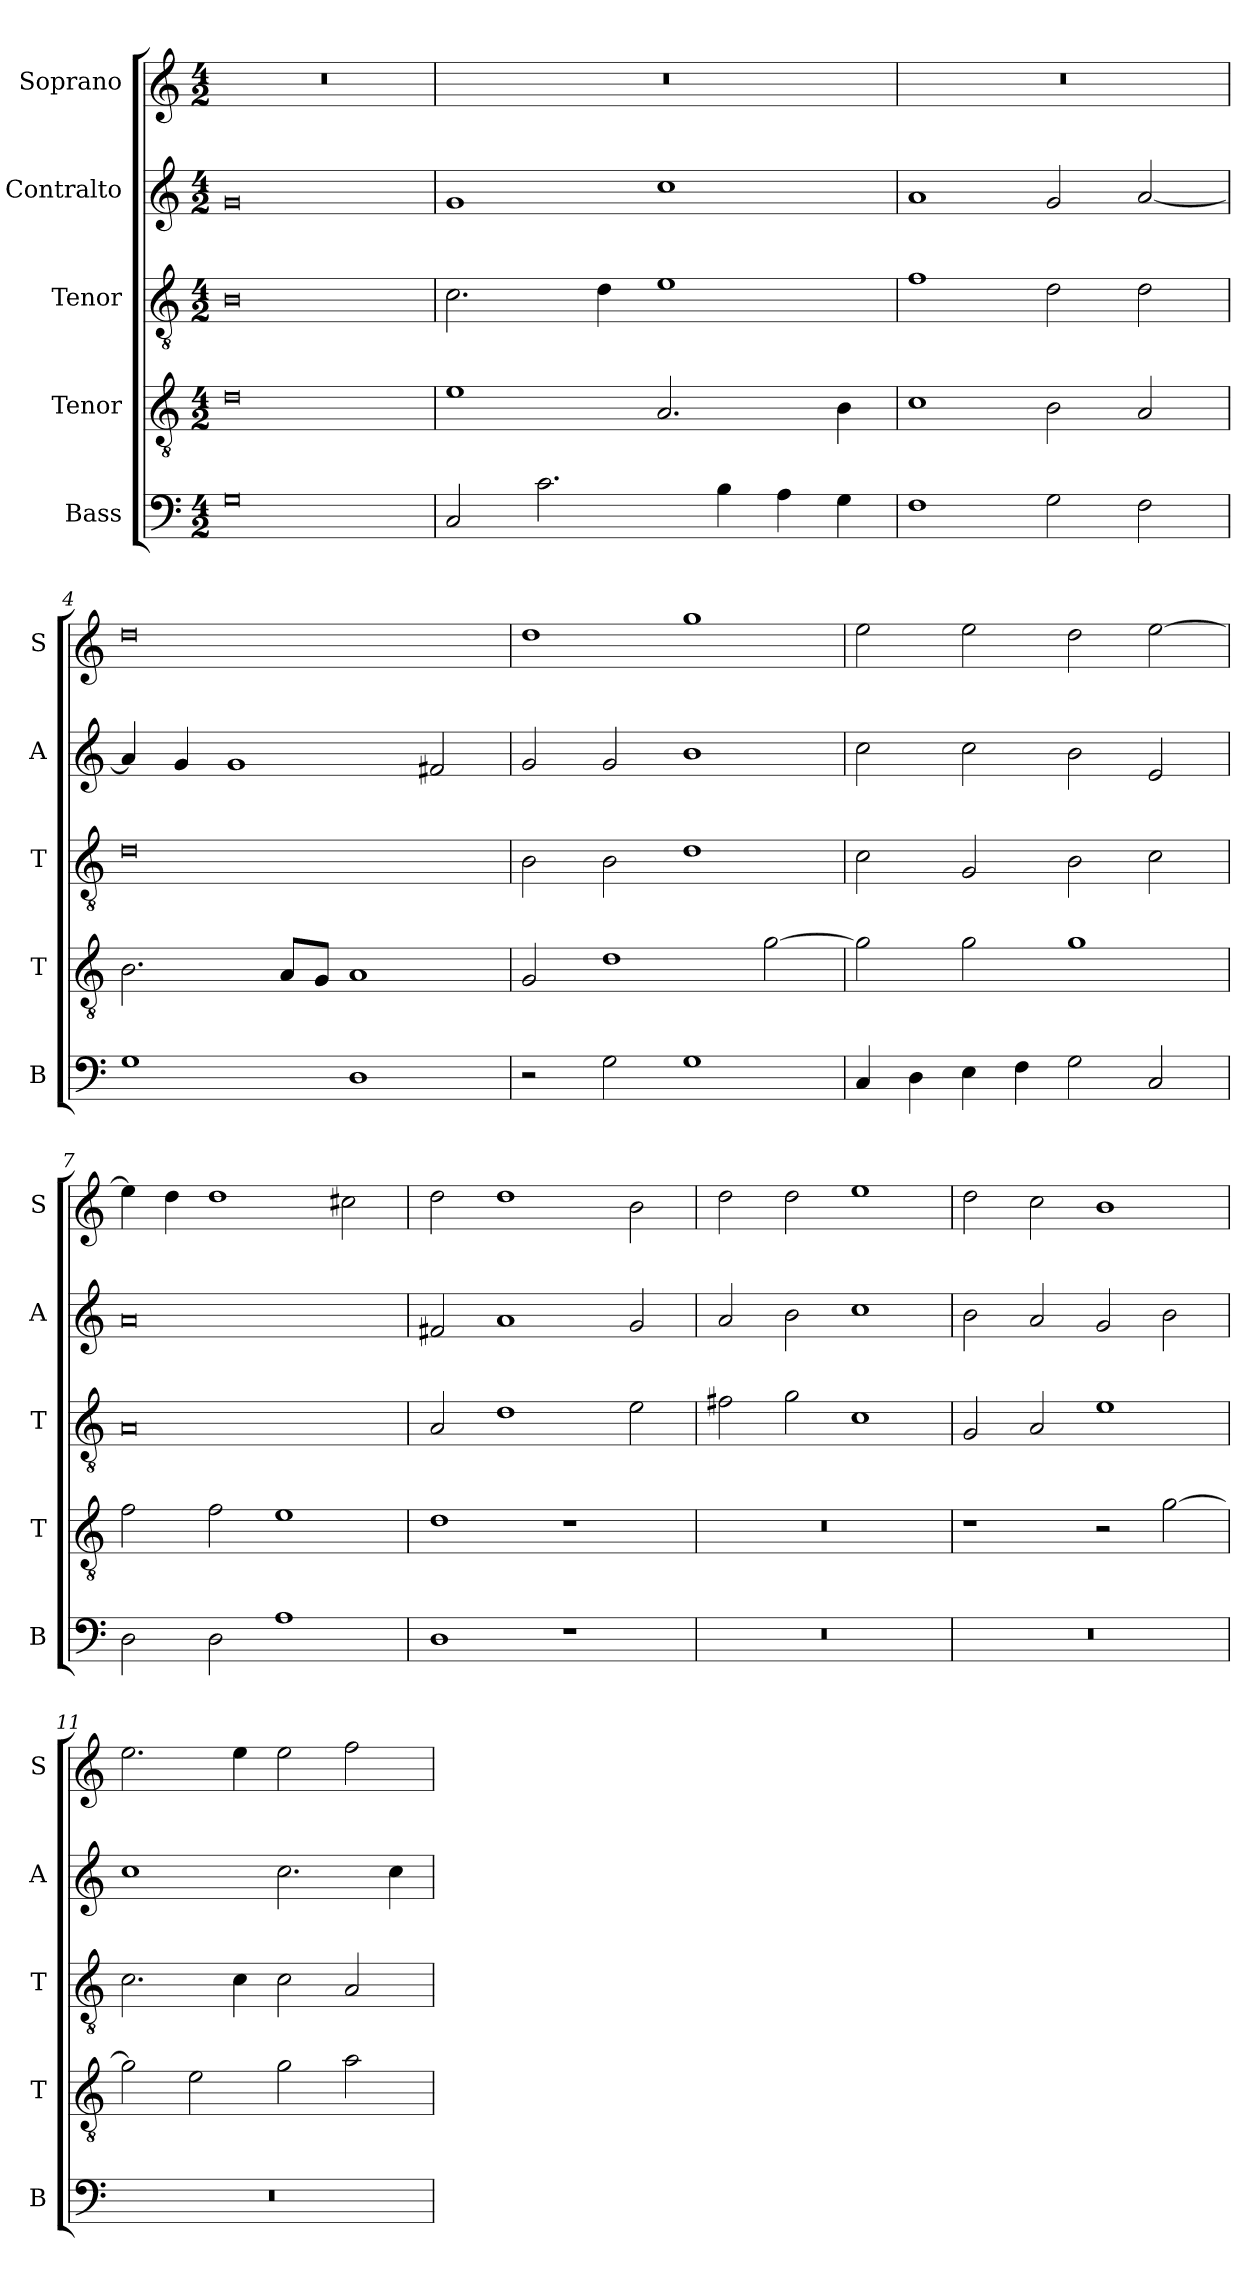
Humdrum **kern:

**kern	**kern	**kern	**kern	**kern
*part5	*part4	*part3	*part2	*part1
*staff5	*staff4	*staff3	*staff2	*staff1
*I"Bass	*I"Tenor	*I"Tenor	*I"Contralto	*I"Soprano
*I'B	*I'T	*I'T	*I'A	*I'S
*clefF4	*clefGv2	*clefGv2	*clefG2	*clefG2
*k[]	*k[]	*k[]	*k[]	*k[]
*G:mix	*G:mix	*G:mix	*G:mix	*G:mix
*M4/2	*M4/2	*M4/2	*M4/2	*M4/2
=1	=1	=1	=1	=1
0G	0d	0B	0g	0r
=2	=2	=2	=2	=2
2C	1e	2.c	1g	0r
2.c	.	.	.	.
.	.	4d	.	.
.	2.A	1e	1cc	.
4B	.	.	.	.
4A	.	.	.	.
4G	4B	.	.	.
=3	=3	=3	=3	=3
1F	1c	1f	1a	0r
2G	2B	2d	2g	.
2F	2A	2d	[2a	.
=4	=4	=4	=4	=4
1G	2.B	0d	4a]	0dd
.	.	.	4g	.
.	.	.	1g	.
.	8A/L	.	.	.
.	8G/J	.	.	.
1D	1A	.	.	.
.	.	.	2f#X	.
=5	=5	=5	=5	=5
2r	2G	2B	2g	1dd
2G	1d	2B	2g	.
1G	.	1d	1b	1gg
.	[2g	.	.	.
=6	=6	=6	=6	=6
4C	2g]	2c	2cc	2ee
4D	.	.	.	.
4E	2g	2G	2cc	2ee
4F	.	.	.	.
2G	1g	2B	2b	2dd
2C	.	2c	2e	[2ee
=7	=7	=7	=7	=7
2D	2f	0A	0a	4ee]
.	.	.	.	4dd
2D	2f	.	.	1dd
1A	1e	.	.	.
.	.	.	.	2cc#X
=8	=8	=8	=8	=8
1D	1d	2A	2f#X	2dd
.	.	1d	1a	1dd
1r	1r	.	.	.
.	.	2e	2g	2b
=9	=9	=9	=9	=9
0r	0r	2f#X	2a	2dd
.	.	2g	2b	2dd
.	.	1c	1cc	1ee
=10	=10	=10	=10	=10
0r	1r	2G	2b	2dd
.	.	2A	2a	2cc
.	2r	1e	2g	1b
.	[2g	.	2b	.
=11	=11	=11	=11	=11
0r	2g]	2.c	1cc	2.ee
.	2e	.	.	.
.	.	4c	.	4ee
.	2g	2c	2.cc	2ee
.	2a	2A	.	2ff
.	.	.	4cc	.
=	=	=	=	=
*-	*-	*-	*-	*-
